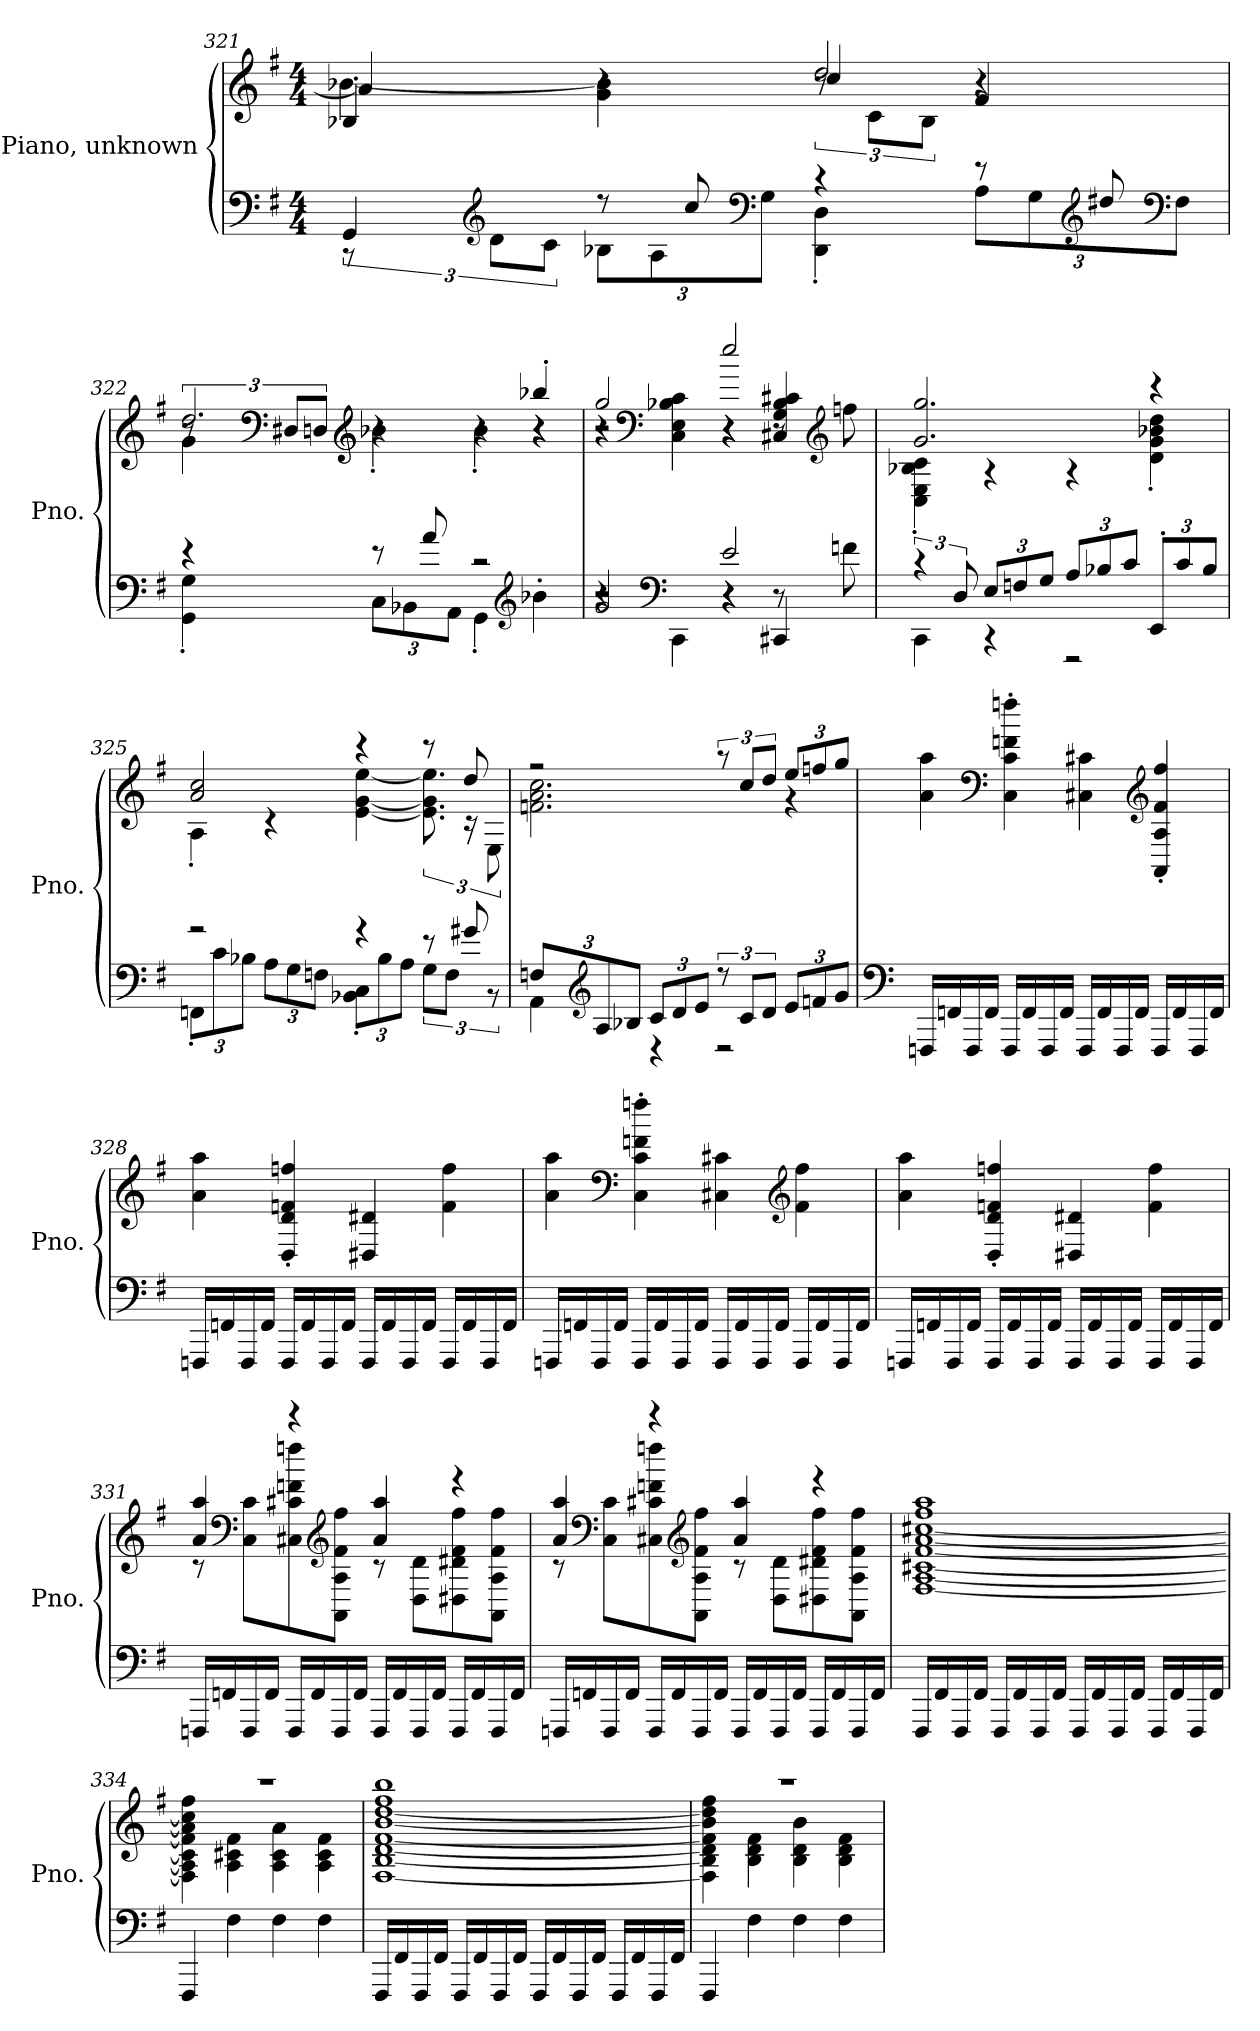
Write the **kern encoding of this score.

**kern	**kern
*part1	*part1
*staff2	*staff1
*I"Piano, unknown	*
*I'Pno.	*
!!LO:LB:g=z
*clefF4	*clefG2
*k[f#]	*k[f#]
*M4/4	*M4/4
=321	=321
*^	*^
*	*	*	*^
4GG/	12r	4B-X'/	[4b-X\	4a/]
*clefG2	*	*	*	*
.	12d\L	.	.	.
.	12c\J	.	.	.
*	*Xbrackettup	*	*	*
8r	12B-X\L	4r	4g\ 4b-\]	4r
.	12A\	.	.	.
8cc/	.	.	.	.
*clefF4	*	*	*	*
.	12G\J	.	.	.
4r	4DD\' 4D\'	2dd/	12r	4cc/
.	.	.	12c\L	.
.	.	.	12B-\J	.
8r	12A\L	.	4r	4f#/
.	12G\	.	.	.
*clefG2	*	*	*	*
8dd#X/	.	.	.	.
*clefF4	*	*	*	*
.	12F#\J	.	.	.
=322	=322	=322	=322	=322
4r	4GG\' 4G\'	2.dd/	4g\	12r
*	*	*clefF4	*	*
.	.	.	.	12D#X/L
.	.	.	.	12Dn/J
*	*	*clefG2	*	*
8r	12C\L	.	4b-X'\	4r
.	12BB-X\	.	.	.
8a/	.	.	.	.
.	12AA\J	.	.	.
2r	4GG'\	.	4b-'\	4r
*clefG2	*	*	*	*
.	4b-X'\	4r	4r	4bb-X'/
!!LO:PB:g=z	!!	!!
=323	=323	=323	=323	=323
*	*^	*	*	*
2g/	4r	2r	2gg/	4r	2r
*clefF4	*	*	*clefF4	*	*
.	4CC\	.	.	4C\ 4E\ 4B-X\ 4c\	.
2e/	4r	4r	2ee/	4r	4r
.	8r	4CC#X/	.	8r	4C#X/ 4G/ 4B-/ 4c#X/
*	*	*	*clefG2	*	*
.	8fn\	.	.	8ffn\	.
*v	*v	*v	*	*	*
*	*v	*v	*v
=324	=324
*brackettup	*
*^	*^
6r	4CC\	2.g/ 2.gg/	4C\' 4E\' 4B-X\' 4c\'
12D/	.	.	.
*Xbrackettup	*	*	*
12E/L	4r	.	4r
12Fn/	.	.	.
12G/J	.	.	.
12A/L	2r	.	4r
12B-X/	.	.	.
12c/J	.	.	.
12EE'/L	.	4r	4d\' 4g\' 4b-X\' 4dd\'
12c/	.	.	.
12B-/J	.	.	.
=325	=325	=325	=325
2r	12FFn'\L	2a/ 2cc/	4A'\
.	12c\	.	.
.	12B-X\J	.	.
.	12A\L	.	4r
.	12G\	.	.
.	12Fn\J	.	.
4r	12BB-X\' 12C\'L	4r	[4e\ [4g\ [4ee\
.	12B-\	.	.
.	12A\J	.	.
*	*brackettup	*	*
8r	12G\L	8r	12.e\] 12.g\] 12.ee\]
.	12F\J	.	.
8g#X/	.	8dd/	24r
.	12r	.	12E\
!!LO:LB:g=z	!!
=326	=326	=326	=326
*Xbrackettup	*	*	*
12Fn/L	4AA\	2r	2.fn\ 2.a\ 2.cc\
*clefG2	*	*	*
12A/	.	.	.
12B-X/J	.	.	.
12c/L	4r	.	.
12d/	.	.	.
12e/J	.	.	.
*brackettup	*	*	*
12r	2r	12r	.
12c/L	.	12cc/L	.
12d/J	.	12dd/J	.
*Xbrackettup	*	*Xbrackettup	*
12e/L	.	12ee/L	4r
12fn/	.	12ffn/	.
12g/J	.	12gg/J	.
*v	*v	*	*
*	*v	*v
=327	=327
*clefF4	*
16FFFn/LL	4a\ 4aa\
16FFn/	.
16FFF/	.
16FF/JJ	.
*	*clefF4
16FFF/LL	4C\' 4c\' 4fn\' 4ffn\'
16FF/	.
16FFF/	.
16FF/JJ	.
16FFF/LL	4C#X\ 4c#X\
16FF/	.
16FFF/	.
16FF/JJ	.
*	*clefG2
16FFF/LL	4AA/' 4A/' 4f/' 4ff/'
16FF/	.
16FFF/	.
16FF/JJ	.
!!LO:LB:g=z
=328	=328
16FFFn/LL	4a\ 4aa\
16FFn/	.
16FFF/	.
16FF/JJ	.
16FFF/LL	4D/' 4d/' 4fn/' 4ffn/'
16FF/	.
16FFF/	.
16FF/JJ	.
16FFF/LL	4D#X/ 4d#X/
16FF/	.
16FFF/	.
16FF/JJ	.
16FFF/LL	4f\ 4ff\
16FF/	.
16FFF/	.
16FF/JJ	.
=329	=329
16FFFn/LL	4a\ 4aa\
16FFn/	.
16FFF/	.
16FF/JJ	.
*	*clefF4
16FFF/LL	4C\' 4c\' 4fn\' 4ffn\'
16FF/	.
16FFF/	.
16FF/JJ	.
16FFF/LL	4C#X\ 4c#X\
16FF/	.
16FFF/	.
16FF/JJ	.
*	*clefG2
16FFF/LL	4f\ 4ff\
16FF/	.
16FFF/	.
16FF/JJ	.
!!LO:LB:g=z
=330	=330
16FFFn/LL	4a\ 4aa\
16FFn/	.
16FFF/	.
16FF/JJ	.
16FFF/LL	4D/' 4d/' 4fn/' 4ffn/'
16FF/	.
16FFF/	.
16FF/JJ	.
16FFF/LL	4D#X/ 4d#X/
16FF/	.
16FFF/	.
16FF/JJ	.
16FFF/LL	4f\ 4ff\
16FF/	.
16FFF/	.
16FF/JJ	.
=331	=331
*	*^
16FFFn/LL	4a/ 4aa/	8r
16FFn/	.	.
*	*clefF4	*
16FFF/	.	8C\ 8c\L
16FF/JJ	.	.
16FFF/LL	4r	8C#X\ 8c#X\ 8fn\ 8ffn\
16FF/	.	.
*	*clefG2	*
16FFF/	.	8AA\ 8A\ 8f\ 8ff\J
16FF/JJ	.	.
16FFF/LL	4a/ 4aa/	8r
16FF/	.	.
16FFF/	.	8D\ 8d\L
16FF/JJ	.	.
16FFF/LL	4r	8D#X\ 8d#X\ 8f\ 8ff\
16FF/	.	.
16FFF/	.	8AA\ 8A\ 8f\ 8ff\J
16FF/JJ	.	.
!!LO:LB:g=z	!!
=332	=332	=332
16FFFn/LL	4a/ 4aa/	8r
16FFn/	.	.
*	*clefF4	*
16FFF/	.	8C\ 8c\L
16FF/JJ	.	.
16FFF/LL	4r	8C#X\ 8c#X\ 8fn\ 8ffn\
16FF/	.	.
*	*clefG2	*
16FFF/	.	8AA\ 8A\ 8f\ 8ff\J
16FF/JJ	.	.
16FFF/LL	4a/ 4aa/	8r
16FF/	.	.
16FFF/	.	8D\ 8d\L
16FF/JJ	.	.
16FFF/LL	4r	8D#X\ 8d#X\ 8f\ 8ff\
16FF/	.	.
16FFF/	.	8AA\ 8A\ 8f\ 8ff\J
16FF/JJ	.	.
=333	=333	=333
16FFF#/LL	1ff# 1aa	[1F# [1A [1c#X [1f# [1a [1cc#X
16FF#/	.	.
16FFF#/	.	.
16FF#/JJ	.	.
16FFF#/LL	.	.
16FF#/	.	.
16FFF#/	.	.
16FF#/JJ	.	.
16FFF#/LL	.	.
16FF#/	.	.
16FFF#/	.	.
16FF#/JJ	.	.
16FFF#/LL	.	.
16FF#/	.	.
16FFF#/	.	.
16FF#/JJ	.	.
=334	=334	=334
4FFF#/	1r	4F#\] 4A\] 4c#\] 4f#\] 4a\] 4cc#\] 4ff#\
4F#\	.	4A\ 4c#X\ 4f#\
4F#\	.	4A\ 4c#\ 4a\
4F#\	.	4A\ 4c#\ 4f#\
!!LO:LB:g=z	!!
=335	=335	=335
16FFF#/LL	1ff# 1bb	[1F# [1B [1d [1f# [1b [1dd
16FF#/	.	.
16FFF#/	.	.
16FF#/JJ	.	.
16FFF#/LL	.	.
16FF#/	.	.
16FFF#/	.	.
16FF#/JJ	.	.
16FFF#/LL	.	.
16FF#/	.	.
16FFF#/	.	.
16FF#/JJ	.	.
16FFF#/LL	.	.
16FF#/	.	.
16FFF#/	.	.
16FF#/JJ	.	.
=336	=336	=336
4FFF#/	1r	4F#\] 4B\] 4d\] 4f#\] 4b\] 4dd\] 4ff#\
4F#\	.	4B\ 4d\ 4f#\
4F#\	.	4B\ 4d\ 4b\
4F#\	.	4B\ 4d\ 4f#\
*	*v	*v
=	=
*-	*-
